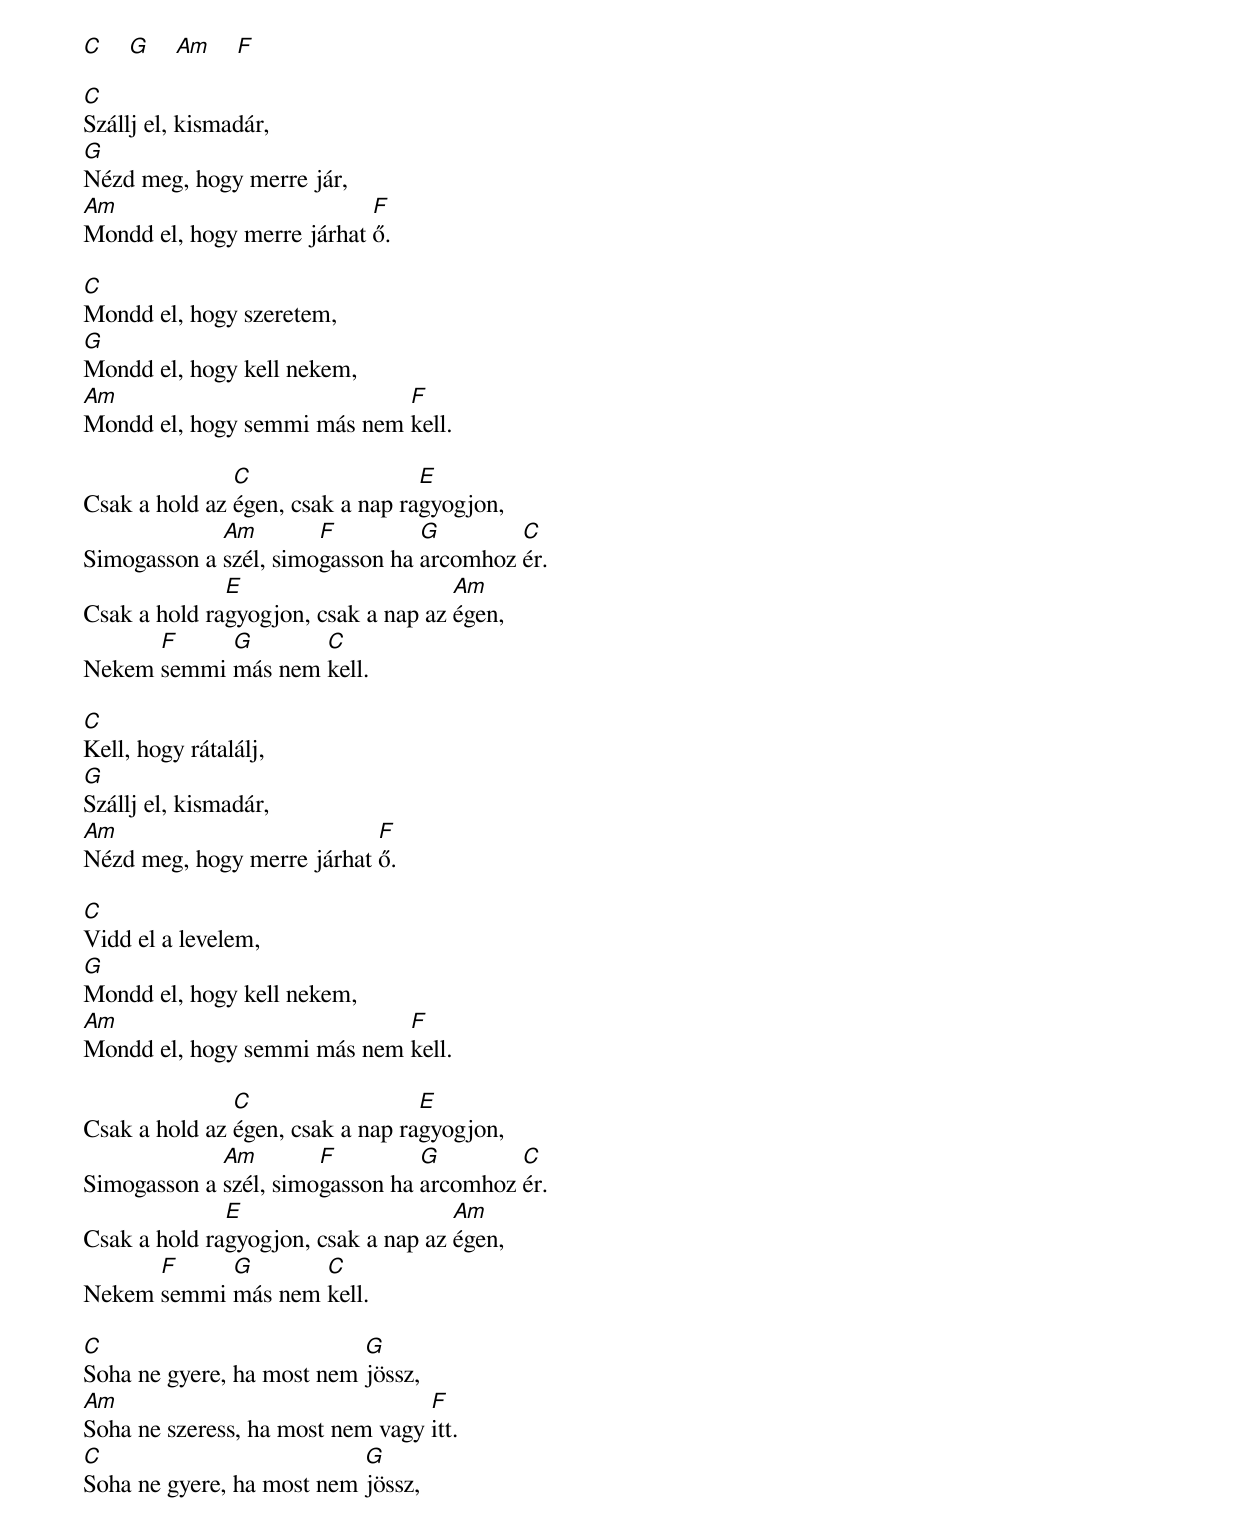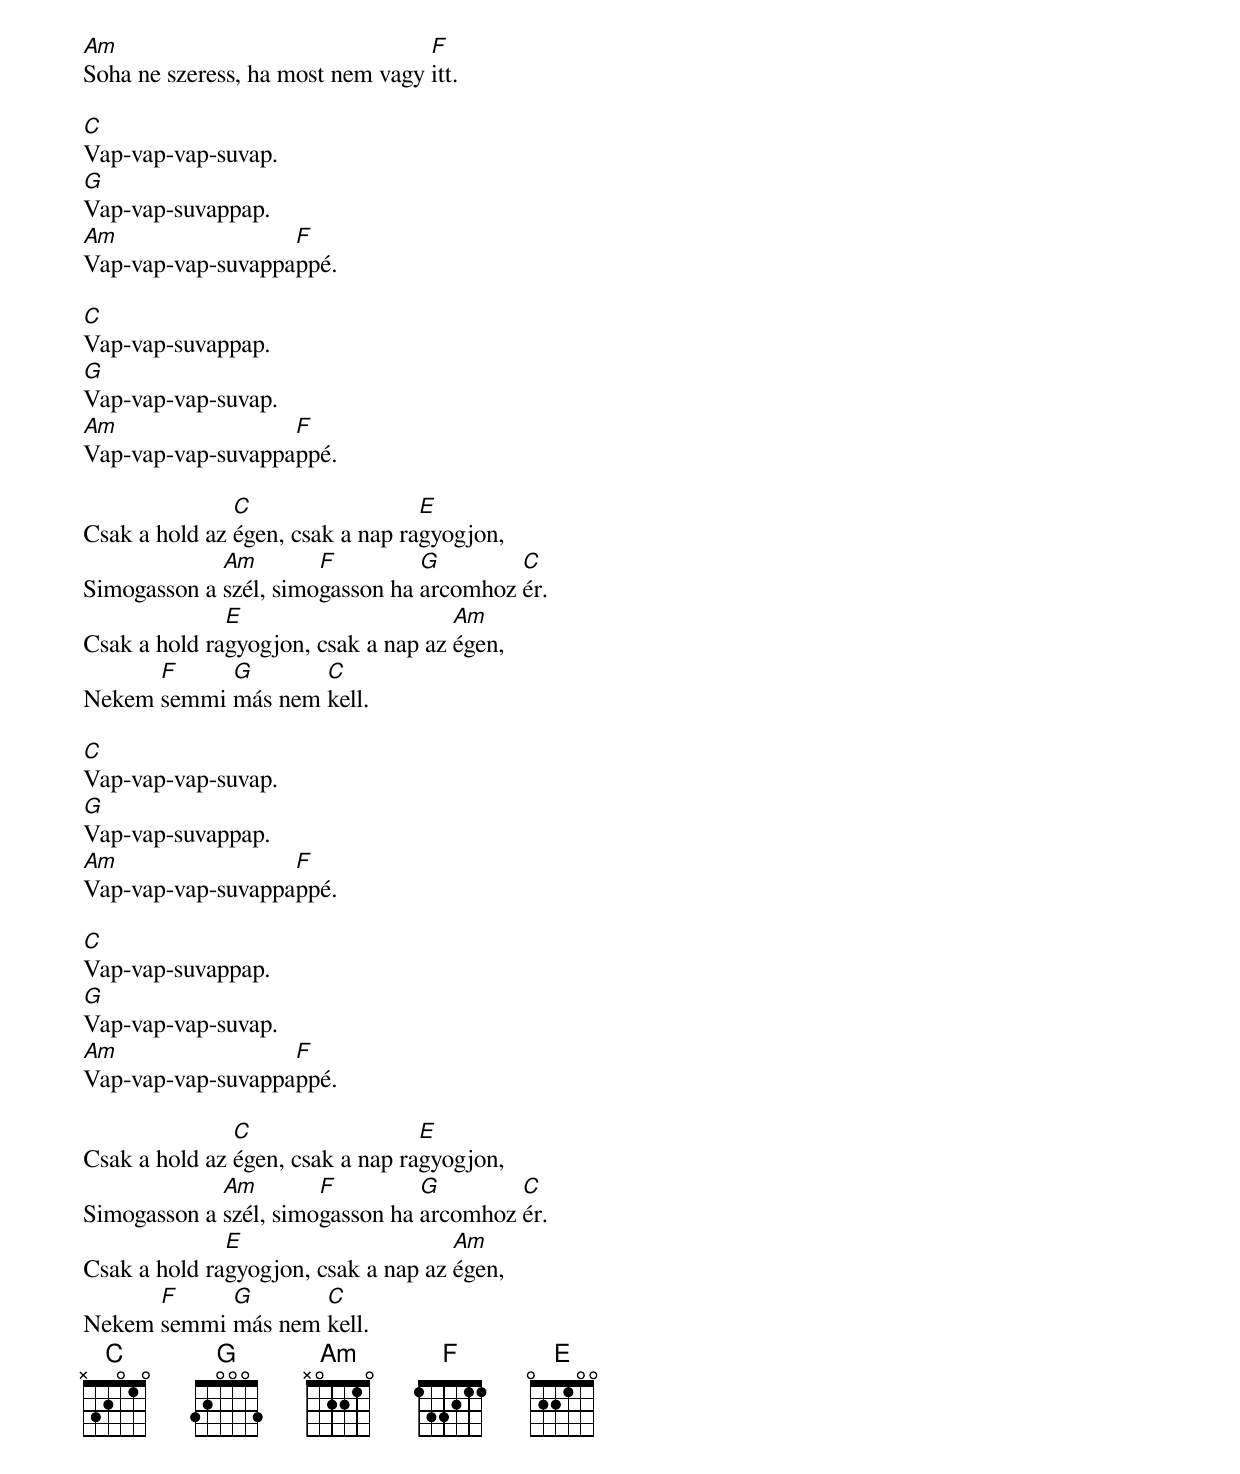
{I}
[C]    [G]    [Am]    [F]

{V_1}
[C]Szállj el, kismadár,
[G]Nézd meg, hogy merre jár,
[Am]Mondd el, hogy merre járhat [F]ő.

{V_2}
[C]Mondd el, hogy szeretem,
[G]Mondd el, hogy kell nekem,
[Am]Mondd el, hogy semmi más nem [F]kell.

{C}
Csak a hold az [C]égen, csak a nap ra[E]gyogjon,
Simogasson a [Am]szél, simo[F]gasson ha [G]arcomhoz [C]ér.
Csak a hold ra[E]gyogjon, csak a nap az [Am]égen,
Nekem [F]semmi [G]más nem [C]kell.

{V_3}
[C]Kell, hogy rátalálj,
[G]Szállj el, kismadár,
[Am]Nézd meg, hogy merre járhat [F]ő.

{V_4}
[C]Vidd el a levelem,
[G]Mondd el, hogy kell nekem,
[Am]Mondd el, hogy semmi más nem [F]kell.

{C}
Csak a hold az [C]égen, csak a nap ra[E]gyogjon,
Simogasson a [Am]szél, simo[F]gasson ha [G]arcomhoz [C]ér.
Csak a hold ra[E]gyogjon, csak a nap az [Am]égen,
Nekem [F]semmi [G]más nem [C]kell.

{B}
[C]Soha ne gyere, ha most nem [G]jössz,
[Am]Soha ne szeress, ha most nem vagy [F]itt.
[C]Soha ne gyere, ha most nem [G]jössz,
[Am]Soha ne szeress, ha most nem vagy [F]itt.

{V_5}
[C]Vap-vap-vap-suvap.
[G]Vap-vap-suvappap.
[Am]Vap-vap-vap-suvappa[F]ppé.

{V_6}
[C]Vap-vap-suvappap.
[G]Vap-vap-vap-suvap.
[Am]Vap-vap-vap-suvappa[F]ppé.

{C}
Csak a hold az [C]égen, csak a nap ra[E]gyogjon,
Simogasson a [Am]szél, simo[F]gasson ha [G]arcomhoz [C]ér.
Csak a hold ra[E]gyogjon, csak a nap az [Am]égen,
Nekem [F]semmi [G]más nem [C]kell.

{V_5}
[C]Vap-vap-vap-suvap.
[G]Vap-vap-suvappap.
[Am]Vap-vap-vap-suvappa[F]ppé.

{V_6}
[C]Vap-vap-suvappap.
[G]Vap-vap-vap-suvap.
[Am]Vap-vap-vap-suvappa[F]ppé.

{C}
Csak a hold az [C]égen, csak a nap ra[E]gyogjon,
Simogasson a [Am]szél, simo[F]gasson ha [G]arcomhoz [C]ér.
Csak a hold ra[E]gyogjon, csak a nap az [Am]égen,
Nekem [F]semmi [G]más nem [C]kell.
